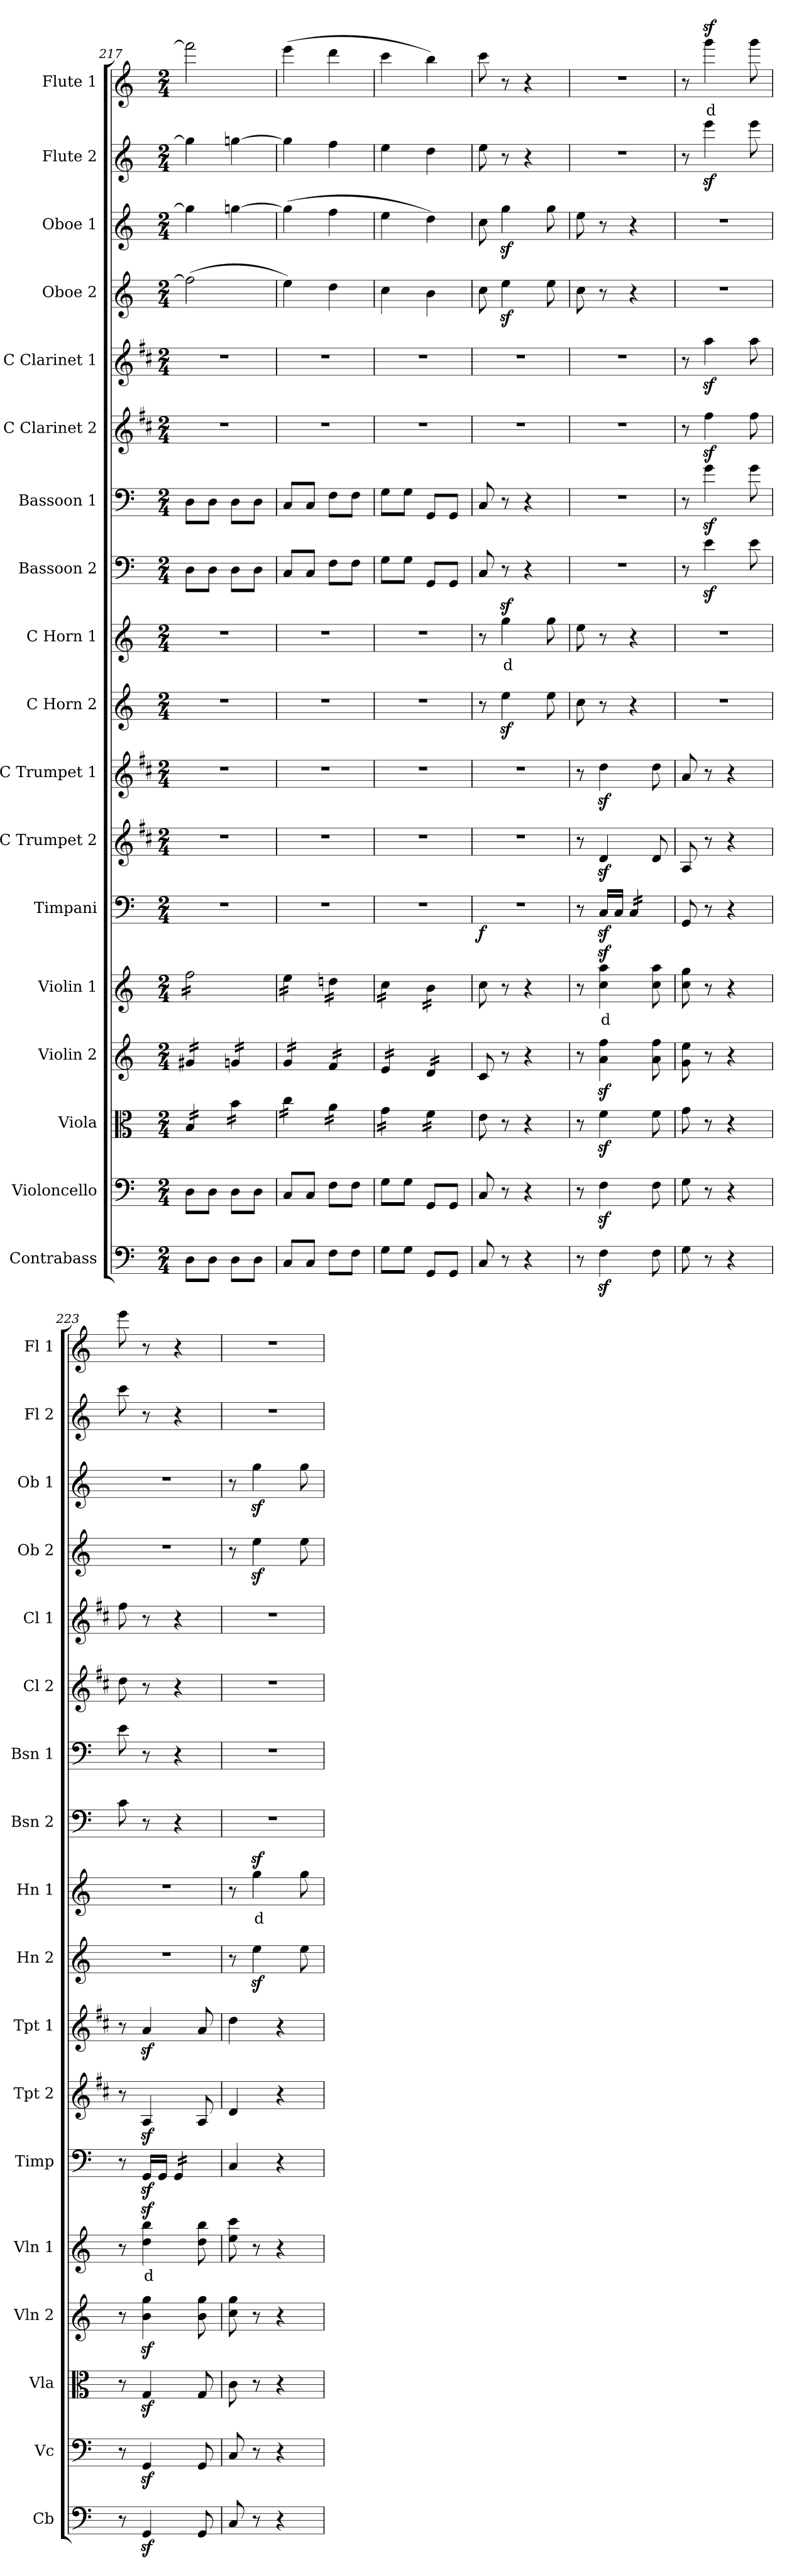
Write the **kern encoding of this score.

**kern	**kern	**kern	**kern	**kern	**text	**kern	**dynam	**kern	**kern	**kern	**kern	**text	**kern	**kern	**kern	**kern	**kern	**kern	**kern	**kern	**text
*part18	*part17	*part16	*part15	*part14	*part14	*part13	*part13	*part12	*part11	*part10	*part9	*part9	*part8	*part7	*part6	*part5	*part4	*part3	*part2	*part1	*part1
*staff18	*staff17	*staff16	*staff15	*staff14	*staff14	*staff13	*staff13	*staff12	*staff11	*staff10	*staff9	*staff9	*staff8	*staff7	*staff6	*staff5	*staff4	*staff3	*staff2	*staff1	*staff1
*I"Contrabass	*I"Violoncello	*I"Viola	*I"Violin 2	*I"Violin 1	*	*I"Timpani	*	*I"C Trumpet 2	*I"C Trumpet 1	*I"C Horn 2	*I"C Horn 1	*	*I"Bassoon 2	*I"Bassoon 1	*I"C Clarinet 2	*I"C Clarinet 1	*I"Oboe 2	*I"Oboe 1	*I"Flute 2	*I"Flute 1	*
*I'Cb	*I'Vc	*I'Vla	*I'Vln 2	*I'Vln 1	*	*I'Timp	*	*I'Tpt 2	*I'Tpt 1	*I'Hn 2	*I'Hn 1	*	*I'Bsn 2	*I'Bsn 1	*I'Cl 2	*I'Cl 1	*I'Ob 2	*I'Ob 1	*I'Fl 2	*I'Fl 1	*
*clefF4	*clefF4	*clefC3	*clefG2	*clefG2	*	*clefF4	*	*clefG2	*clefG2	*clefG2	*clefG2	*	*clefF4	*clefF4	*clefG2	*clefG2	*clefG2	*clefG2	*clefG2	*clefG2	*
*ITrd7c12	*	*	*	*	*	*	*	*ITrd1c2	*ITrd1c2	*ITrd7c12	*ITrd7c12	*	*	*	*ITrd1c2	*ITrd1c2	*	*	*	*	*
*k[]	*k[]	*k[]	*k[]	*k[]	*	*k[]	*	*k[]	*k[]	*k[]	*k[]	*	*k[]	*k[]	*k[]	*k[]	*k[]	*k[]	*k[]	*k[]	*
*M2/4	*M2/4	*M2/4	*M2/4	*M2/4	*	*M2/4	*	*M2/4	*M2/4	*M2/4	*M2/4	*	*M2/4	*M2/4	*M2/4	*M2/4	*M2/4	*M2/4	*M2/4	*M2/4	*
=217	=217	=217	=217	=217	=217	=217	=217	=217	=217	=217	=217	=217	=217	=217	=217	=217	=217	=217	=217	=217	=217
*	*	*tremolo	*	*	*	*	*	*	*	*	*	*	*	*	*	*	*	*	*	*	*
*	*	*	*tremolo	*	*	*	*	*	*	*	*	*	*	*	*	*	*	*	*	*	*
*	*	*	*	*tremolo	*	*	*	*	*	*	*	*	*	*	*	*	*	*	*	*	*
8DD\L	8D\L	16B/LL	16g#X/LL	16ff\LL	.	2r	.	2r	2r	2r	2r	.	8D\L	8D\L	2r	2r	(2ff\]	4gg#\]	4gg#\]	2fff\]	.
.	.	16B/	16g#X/	16ff\	.	.	.	.	.	.	.	.	.	.	.	.	.	.	.	.	.
8DD\J	8D\J	16B/	16g#X/	16ff\	.	.	.	.	.	.	.	.	8D\J	8D\J	.	.	.	.	.	.	.
.	.	16B/JJ	16g#X/JJ	16ff\	.	.	.	.	.	.	.	.	.	.	.	.	.	.	.	.	.
8DD\L	8D\L	16b\LL	16gn/LL	16ff\	.	.	.	.	.	.	.	.	8D\L	8D\L	.	.	.	[4ggn\	[4ggn\	.	.
.	.	16b\	16gn/	16ff\	.	.	.	.	.	.	.	.	.	.	.	.	.	.	.	.	.
8DD\J	8D\J	16b\	16gn/	16ff\	.	.	.	.	.	.	.	.	8D\J	8D\J	.	.	.	.	.	.	.
.	.	16b\JJ	16gn/JJ	16ff\JJ	.	.	.	.	.	.	.	.	.	.	.	.	.	.	.	.	.
=218	=218	=218	=218	=218	=218	=218	=218	=218	=218	=218	=218	=218	=218	=218	=218	=218	=218	=218	=218	=218	=218
8CC/L	8C/L	16cc\LL	16g/LL	16ee\LL	.	2r	.	2r	2r	2r	2r	.	8C/L	8C/L	2r	2r	4ee\)	(4gg\]	4gg\]	(4eee\	.
.	.	16cc\	16g/	16ee\	.	.	.	.	.	.	.	.	.	.	.	.	.	.	.	.	.
8CC/J	8C/J	16cc\	16g/	16ee\	.	.	.	.	.	.	.	.	8C/J	8C/J	.	.	.	.	.	.	.
.	.	16cc\JJ	16g/JJ	16ee\JJ	.	.	.	.	.	.	.	.	.	.	.	.	.	.	.	.	.
8FF\L	8F\L	16a\LL	16f/LL	16ddn\LL	.	.	.	.	.	.	.	.	8F\L	8F\L	.	.	4dd\	4ff\	4ff\	4ddd\	.
.	.	16a\	16f/	16ddn\	.	.	.	.	.	.	.	.	.	.	.	.	.	.	.	.	.
8FF\J	8F\J	16a\	16f/	16ddn\	.	.	.	.	.	.	.	.	8F\J	8F\J	.	.	.	.	.	.	.
.	.	16a\JJ	16f/JJ	16ddn\JJ	.	.	.	.	.	.	.	.	.	.	.	.	.	.	.	.	.
=219	=219	=219	=219	=219	=219	=219	=219	=219	=219	=219	=219	=219	=219	=219	=219	=219	=219	=219	=219	=219	=219
8GG\L	8G\L	16g\LL	16e/LL	16cc\LL	.	2r	.	2r	2r	2r	2r	.	8G\L	8G\L	2r	2r	4cc\	4ee\	4ee\	4ccc\	.
.	.	16g\	16e/	16cc\	.	.	.	.	.	.	.	.	.	.	.	.	.	.	.	.	.
8GG\J	8G\J	16g\	16e/	16cc\	.	.	.	.	.	.	.	.	8G\J	8G\J	.	.	.	.	.	.	.
.	.	16g\JJ	16e/JJ	16cc\JJ	.	.	.	.	.	.	.	.	.	.	.	.	.	.	.	.	.
8GGG/L	8GG/L	16f\LL	16d/LL	16b\LL	.	.	.	.	.	.	.	.	8GG/L	8GG/L	.	.	4b\	4dd\)	4dd\	4bb\)	.
.	.	16f\	16d/	16b\	.	.	.	.	.	.	.	.	.	.	.	.	.	.	.	.	.
8GGG/J	8GG/J	16f\	16d/	16b\	.	.	.	.	.	.	.	.	8GG/J	8GG/J	.	.	.	.	.	.	.
.	.	16f\JJ	16d/JJ	16b\JJ	.	.	.	.	.	.	.	.	.	.	.	.	.	.	.	.	.
*	*	*	*	*Xtremolo	*	*	*	*	*	*	*	*	*	*	*	*	*	*	*	*	*
*	*	*	*Xtremolo	*	*	*	*	*	*	*	*	*	*	*	*	*	*	*	*	*	*
*	*	*Xtremolo	*	*	*	*	*	*	*	*	*	*	*	*	*	*	*	*	*	*	*
=220	=220	=220	=220	=220	=220	=220	=220	=220	=220	=220	=220	=220	=220	=220	=220	=220	=220	=220	=220	=220	=220
!	!	!	!	!	!	!	!LO:DY:b	!	!	!	!	!	!	!	!	!	!	!	!	!	!
8CC/	8C/	8e\	8c/	8cc\	.	2r	f	2r	2r	8r	8r	.	8C/	8C/	2r	2r	8cc\	8cc\	8ee\	8ccc\	.
!	!	!	!	!	!	!	!	!	!	!	!	!LO:LY:b:color=#FF0000	!	!	!	!	!	!	!	!	!
8r	8r	8r	8r	8r	.	.	.	.	.	4ez<\	4gz<\	d	8r	8r	.	.	4eez<\	4ggz<\	8r	8r	.
4r	4r	4r	4r	4r	.	.	.	.	.	.	.	.	4r	4r	.	.	.	.	4r	4r	.
.	.	.	.	.	.	.	.	.	.	8e\	8g\	.	.	.	.	.	8ee\	8gg\	.	.	.
=221	=221	=221	=221	=221	=221	=221	=221	=221	=221	=221	=221	=221	=221	=221	=221	=221	=221	=221	=221	=221	=221
8r	8r	8r	8r	8r	.	8r	.	8r	8r	8c\	8e\	.	2r	2r	2r	2r	8cc\	8ee\	2r	2r	.
!	!	!	!	!	!LO:LY:b:color=#FF0000	!	!	!	!	!	!	!	!	!	!	!	!	!	!	!	!
4FFz<\	4Fz<\	4fz<\	4a\z< 4ff\z<	4cc\z< 4aa\z<	d	16Cz</LL	.	4cz</	4ccz<\	8r	8r	.	.	.	.	.	8r	8r	.	.	.
.	.	.	.	.	.	16C/JJ	.	.	.	.	.	.	.	.	.	.	.	.	.	.	.
*	*	*	*	*	*	*tremolo	*	*	*	*	*	*	*	*	*	*	*	*	*	*	*
.	.	.	.	.	.	16C/LL	.	.	.	4r	4r	.	.	.	.	.	4r	4r	.	.	.
.	.	.	.	.	.	16C/	.	.	.	.	.	.	.	.	.	.	.	.	.	.	.
8FF\	8F\	8f\	8a\ 8ff\	8cc\ 8aa\	.	16C/	.	8c/	8cc\	.	.	.	.	.	.	.	.	.	.	.	.
.	.	.	.	.	.	16C/JJ	.	.	.	.	.	.	.	.	.	.	.	.	.	.	.
*	*	*	*	*	*	*Xtremolo	*	*	*	*	*	*	*	*	*	*	*	*	*	*	*
=222	=222	=222	=222	=222	=222	=222	=222	=222	=222	=222	=222	=222	=222	=222	=222	=222	=222	=222	=222	=222	=222
8GG\	8G\	8g\	8g\ 8ee\	8cc\ 8gg\	.	8GG/	.	8G/	8g/	2r	2r	.	8r	8r	8r	8r	2r	2r	8r	8r	.
!	!	!	!	!	!	!	!	!	!	!	!	!	!	!	!	!	!	!	!	!	!LO:LY:b:color=#FF0000
8r	8r	8r	8r	8r	.	8r	.	8r	8r	.	.	.	4ez<\	4gz<\	4eez<\	4ggz<\	.	.	4eeez<\	4gggz<\	d
4r	4r	4r	4r	4r	.	4r	.	4r	4r	.	.	.	.	.	.	.	.	.	.	.	.
.	.	.	.	.	.	.	.	.	.	.	.	.	8e\	8g\	8ee\	8gg\	.	.	8eee\	8ggg\	.
=223	=223	=223	=223	=223	=223	=223	=223	=223	=223	=223	=223	=223	=223	=223	=223	=223	=223	=223	=223	=223	=223
8r	8r	8r	8r	8r	.	8r	.	8r	8r	2r	2r	.	8c\	8e\	8cc\	8ee\	2r	2r	8ccc\	8eee\	.
!	!	!	!	!	!LO:LY:b:color=#FF0000	!	!	!	!	!	!	!	!	!	!	!	!	!	!	!	!
4GGGz</	4GGz</	4Gz</	4b\z< 4gg\z<	4dd\z< 4bb\z<	d	16GGz</LL	.	4Gz</	4gz</	.	.	.	8r	8r	8r	8r	.	.	8r	8r	.
.	.	.	.	.	.	16GG/JJ	.	.	.	.	.	.	.	.	.	.	.	.	.	.	.
*	*	*	*	*	*	*tremolo	*	*	*	*	*	*	*	*	*	*	*	*	*	*	*
.	.	.	.	.	.	16GG/LL	.	.	.	.	.	.	4r	4r	4r	4r	.	.	4r	4r	.
.	.	.	.	.	.	16GG/	.	.	.	.	.	.	.	.	.	.	.	.	.	.	.
8GGG/	8GG/	8G/	8b\ 8gg\	8dd\ 8bb\	.	16GG/	.	8G/	8g/	.	.	.	.	.	.	.	.	.	.	.	.
.	.	.	.	.	.	16GG/JJ	.	.	.	.	.	.	.	.	.	.	.	.	.	.	.
*	*	*	*	*	*	*Xtremolo	*	*	*	*	*	*	*	*	*	*	*	*	*	*	*
=224	=224	=224	=224	=224	=224	=224	=224	=224	=224	=224	=224	=224	=224	=224	=224	=224	=224	=224	=224	=224	=224
8CC/	8C/	8c\	8cc\ 8gg\	8ee\ 8ccc\	.	4C/	.	4c/	4cc\	8r	8r	.	2r	2r	2r	2r	8r	8r	2r	2r	.
!	!	!	!	!	!	!	!	!	!	!	!	!LO:LY:b:color=#FF0000	!	!	!	!	!	!	!	!	!
8r	8r	8r	8r	8r	.	.	.	.	.	4ez<\	4gz<\	d	.	.	.	.	4eez<\	4ggz<\	.	.	.
4r	4r	4r	4r	4r	.	4r	.	4r	4r	.	.	.	.	.	.	.	.	.	.	.	.
.	.	.	.	.	.	.	.	.	.	8e\	8g\	.	.	.	.	.	8ee\	8gg\	.	.	.
=	=	=	=	=	=	=	=	=	=	=	=	=	=	=	=	=	=	=	=	=	=
*-	*-	*-	*-	*-	*-	*-	*-	*-	*-	*-	*-	*-	*-	*-	*-	*-	*-	*-	*-	*-	*-
